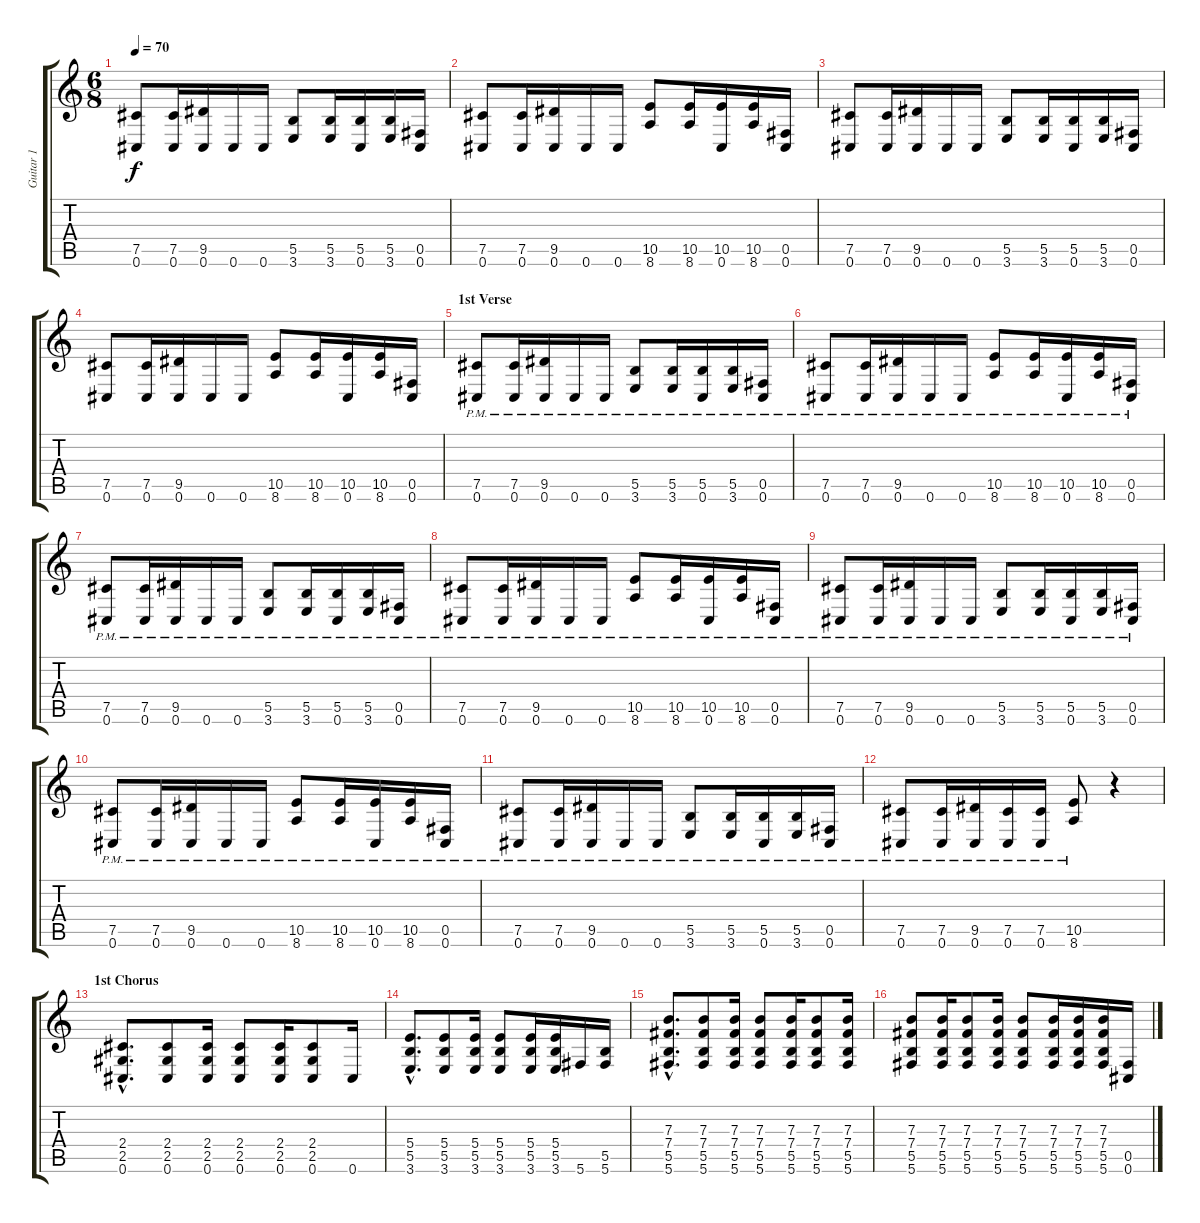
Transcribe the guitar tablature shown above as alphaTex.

\track ("Guitar 1" "Guitar 1") {instrument distortionguitar}
\staff {score tabs}
\tuning (Db4 Ab3 E3 B2 Gb2 Db2) {hide}
\ts (6 8)
\tempo 70
\clef g2
\ks c
(7.5 0.6).8{dy f instrument distortionguitar} (7.5 0.6).16 (9.5 0.6).16 0.6.16 0.6.16 (5.5 3.6).8 (5.5 3.6).16 (5.5 0.6).16 (5.5 3.6).16 (0.5 0.6).16 |
(7.5 0.6).8 (7.5 0.6).16 (9.5 0.6).16 0.6.16 0.6.16 (10.5 8.6).8 (10.5 8.6).16 (10.5 0.6).16 (10.5 8.6).16 (0.5 0.6).16 |
(7.5 0.6).8 (7.5 0.6).16 (9.5 0.6).16 0.6.16 0.6.16 (5.5 3.6).8 (5.5 3.6).16 (5.5 0.6).16 (5.5 3.6).16 (0.5 0.6).16 |
(7.5 0.6).8 (7.5 0.6).16 (9.5 0.6).16 0.6.16 0.6.16 (10.5 8.6).8 (10.5 8.6).16 (10.5 0.6).16 (10.5 8.6).16 (0.5 0.6).16 |
\section ("" "1st Verse")
(7.5{pm} 0.6{pm}).8 (7.5{pm} 0.6{pm}).16 (9.5{pm} 0.6{pm}).16 0.6{pm}.16 0.6{pm}.16 (5.5{pm} 3.6{pm}).8 (5.5{pm} 3.6{pm}).16 (5.5{pm} 0.6{pm}).16 (5.5{pm} 3.6{pm}).16 (0.5{pm} 0.6{pm}).16 |
(7.5{pm} 0.6{pm}).8 (7.5{pm} 0.6{pm}).16 (9.5{pm} 0.6{pm}).16 0.6{pm}.16 0.6{pm}.16 (10.5{pm} 8.6{pm}).8 (10.5{pm} 8.6{pm}).16 (10.5{pm} 0.6{pm}).16 (10.5{pm} 8.6{pm}).16 (0.5{pm} 0.6{pm}).16 |
(7.5{pm} 0.6{pm}).8 (7.5{pm} 0.6{pm}).16 (9.5{pm} 0.6{pm}).16 0.6{pm}.16 0.6{pm}.16 (5.5{pm} 3.6{pm}).8 (5.5{pm} 3.6{pm}).16 (5.5{pm} 0.6{pm}).16 (5.5{pm} 3.6{pm}).16 (0.5{pm} 0.6{pm}).16 |
(7.5{pm} 0.6{pm}).8 (7.5{pm} 0.6{pm}).16 (9.5{pm} 0.6{pm}).16 0.6{pm}.16 0.6{pm}.16 (10.5{pm} 8.6{pm}).8 (10.5{pm} 8.6{pm}).16 (10.5{pm} 0.6{pm}).16 (10.5{pm} 8.6{pm}).16 (0.5{pm} 0.6{pm}).16 |
(7.5{pm} 0.6{pm}).8 (7.5{pm} 0.6{pm}).16 (9.5{pm} 0.6{pm}).16 0.6{pm}.16 0.6{pm}.16 (5.5{pm} 3.6{pm}).8 (5.5{pm} 3.6{pm}).16 (5.5{pm} 0.6{pm}).16 (5.5{pm} 3.6{pm}).16 (0.5{pm} 0.6{pm}).16 |
(7.5{pm} 0.6{pm}).8 (7.5{pm} 0.6{pm}).16 (9.5{pm} 0.6{pm}).16 0.6{pm}.16 0.6{pm}.16 (10.5{pm} 8.6{pm}).8 (10.5{pm} 8.6{pm}).16 (10.5{pm} 0.6{pm}).16 (10.5{pm} 8.6{pm}).16 (0.5{pm} 0.6{pm}).16 |
(7.5{pm} 0.6{pm}).8 (7.5{pm} 0.6{pm}).16 (9.5{pm} 0.6{pm}).16 0.6{pm}.16 0.6{pm}.16 (5.5{pm} 3.6{pm}).8 (5.5{pm} 3.6{pm}).16 (5.5{pm} 0.6{pm}).16 (5.5{pm} 3.6{pm}).16 (0.5{pm} 0.6{pm}).16 |
(7.5{pm} 0.6{pm}).8 (7.5{pm} 0.6{pm}).16 (9.5{pm} 0.6{pm}).16 (7.5{pm} 0.6{pm}).16 (7.5{pm} 0.6{pm}).16 (10.5{pm} 8.6{pm}).8 r.4 |
\section ("" "1st Chorus")
(2.4{hac} 2.5{hac} 0.6{hac}).8{d} (2.4 2.5 0.6).8 (2.4 2.5 0.6).16 (2.4 2.5 0.6).8 (2.4 2.5 0.6).16 (2.4 2.5 0.6).8 0.6.16 |
(5.4{hac} 5.5{hac} 3.6{hac}).8{d} (5.4 5.5 3.6).8 (5.4 5.5 3.6).16 (5.4 5.5 3.6).8 (5.4 5.5 3.6).16 (5.4 5.5 3.6).16 5.6.16 (5.5 5.6).16 |
(7.3{hac} 7.4{hac} 5.5{hac} 5.6{hac}).8{d} (7.3 7.4 5.5 5.6).8 (7.3 7.4 5.5 5.6).16 (7.3 7.4 5.5 5.6).8 (7.3 7.4 5.5 5.6).16 (7.3 7.4 5.5 5.6).8 (7.3 7.4 5.5 5.6).16 |
(7.3 7.4 5.5 5.6).8 (7.3 7.4 5.5 5.6).16 (7.3 7.4 5.5 5.6).8 (7.3 7.4 5.5 5.6).16 (7.3 7.4 5.5 5.6).8 (7.3 7.4 5.5 5.6).16 (7.3 7.4 5.5 5.6).16 (7.3 7.4 5.5 5.6).16 (0.5 0.6).16
